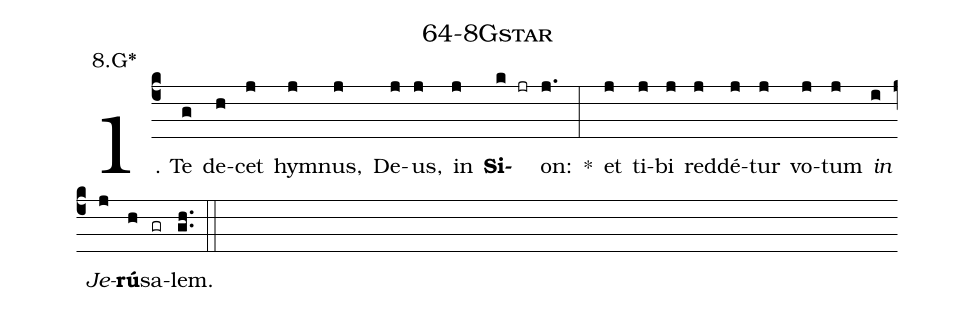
name: 64-8Gstar;
annotation: 8.G*;
%%
(c4)1. Te(g) de(h)cet(j) hym(j)nus,(j) De(j)us,(j) in(j) <b>Si</b>(k jr)on:(j.) *(:) et(j) ti(j)bi(j) red(j)dé(j)tur(j) vo(j)tum(j) <i>in</i>(i) <i>Je</i>(j)<b>rú</b>(h)sa(gr)lem.(gh..) (::)
